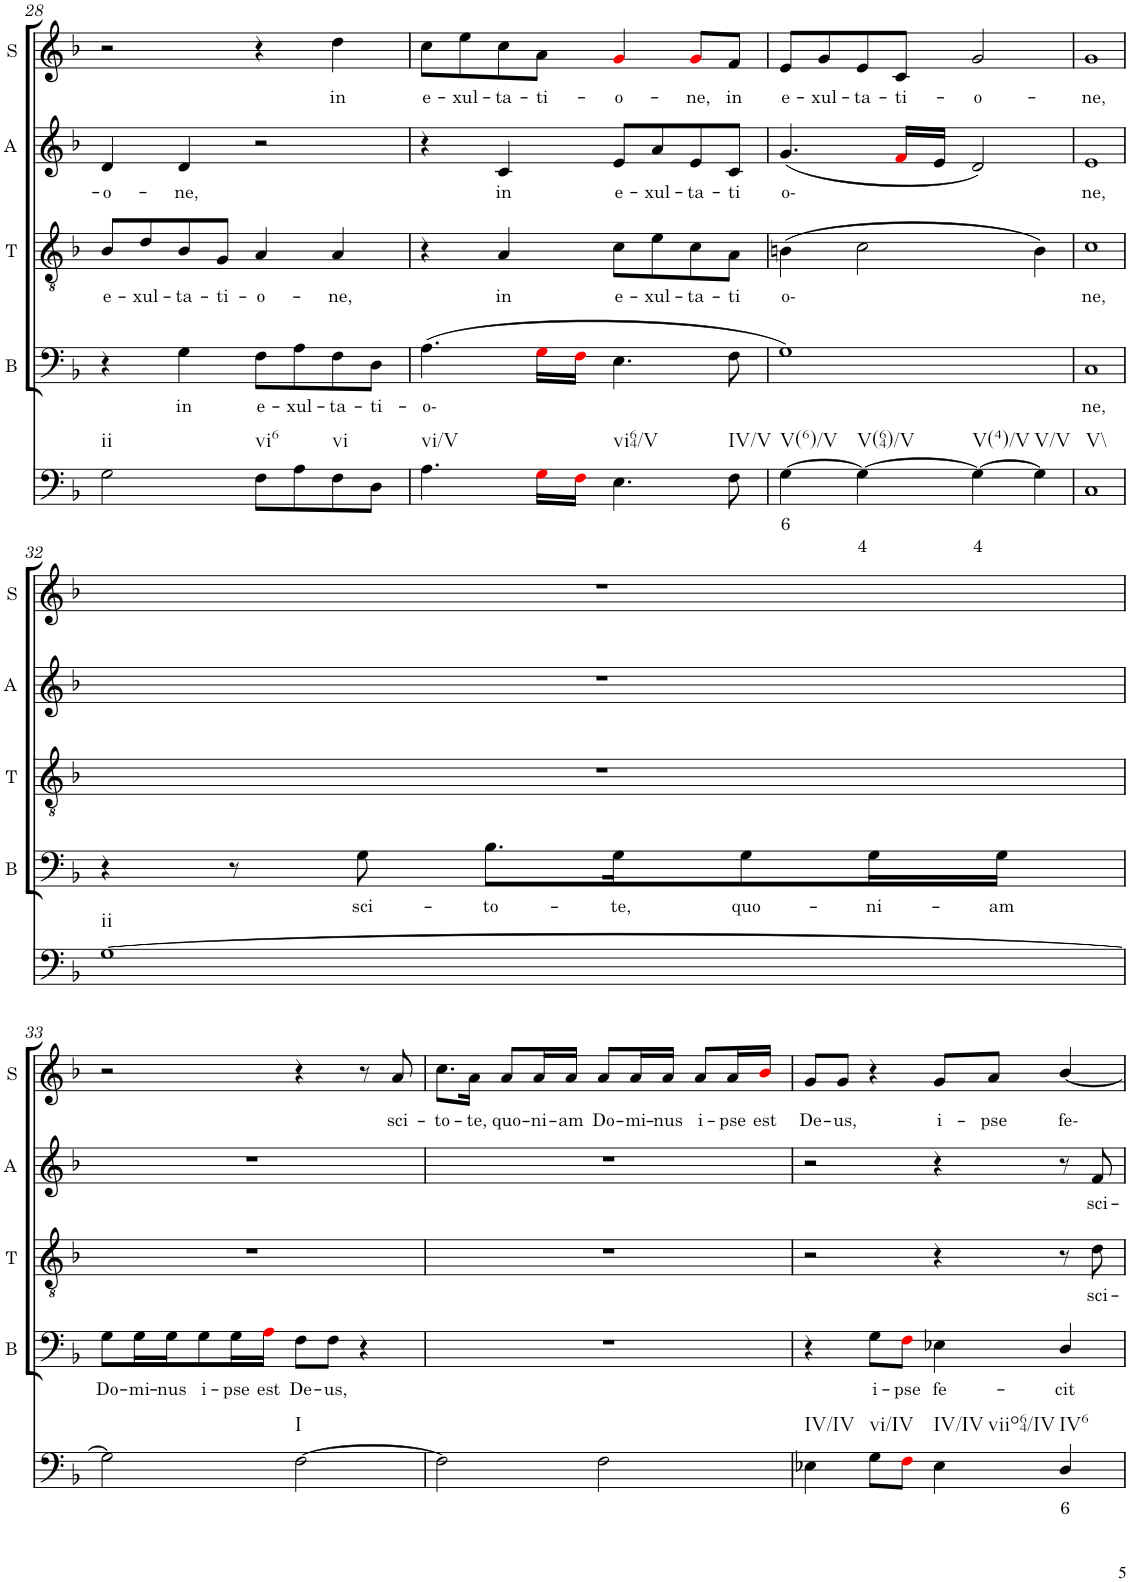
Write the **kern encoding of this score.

**kern	**text	**text	**kern	**text	**kern	**text	**kern	**text	**kern	**text
*part5	*part5	*part5	*part4	*part4	*part3	*part3	*part2	*part2	*part1	*part1
*staff5	*staff5	*staff5	*staff4	*staff4	*staff3	*staff3	*staff2	*staff2	*staff1	*staff1
*I"Continuo	*	*	*I"Bass	*	*I"Tenor	*	*I"Alto	*	*I"Soprano	*
*	*	*	*I'B	*	*I'T	*	*I'A	*	*I'S	*
!!LO:PB:g=z
*clefF4	*	*	*clefF4	*	*clefF4	*	*clefF4	*	*clefG2	*
*k[b-]	*	*	*k[b-]	*	*k[b-]	*	*k[b-]	*	*k[b-]	*
*	*	*	*	*	*M4/4	*	*M4/4	*	*M4/4	*
=28	=28	=28	=28	=28	=28	=28	=28	=28	=28	=28
!LO:TX:b:t=ii	!	!	!	!	!	!	!	!	!	!
!	!	!	!	!	!	!LO:LY:b	!	!LO:LY:b	!	!
2G\	.	.	4r	.	8B-/L	e-	4d/	o-	2r	.
!	!	!	!	!	!	!LO:LY:b	!	!	!	!
.	.	.	.	.	8d/	xul-	.	.	.	.
!	!	!	!	!LO:LY:b	!	!LO:LY:b	!	!LO:LY:b	!	!
.	.	.	4G\	in	8B-/	ta-	4d/	ne,	.	.
!	!	!	!	!	!	!LO:LY:b	!	!	!	!
.	.	.	.	.	8G/J	ti-	.	.	.	.
!LO:TX:b:t=vi6	!	!	!	!	!	!	!	!	!	!
!	!	!	!	!LO:LY:b	!	!LO:LY:b	!	!	!	!
8F\L	.	.	8F\L	e-	4A/	o-	2r	.	4r	.
!	!	!	!	!LO:LY:b	!	!	!	!	!	!
8A\	.	.	8A\	xul-	.	.	.	.	.	.
!LO:TX:b:t=vi	!	!	!	!	!	!	!	!	!	!
!	!	!	!	!LO:LY:b	!	!LO:LY:b	!	!	!	!LO:LY:b
8F\	.	.	8F\	ta-	4A/	ne,	.	.	4dd\	in
!	!	!	!	!LO:LY:b	!	!	!	!	!	!
8D\J	.	.	8D\J	ti-	.	.	.	.	.	.
=29	=29	=29	=29	=29	=29	=29	=29	=29	=29	=29
!LO:TX:b:t=vi/V	!	!	!	!	!	!	!	!	!	!
!	!	!	!	!LO:LY:b	!	!	!	!	!	!LO:LY:b
4.A\	.	.	(4.A\	o-	4r	.	4r	.	8cc\L	e-
!	!	!	!	!	!	!	!	!	!	!LO:LY:b
.	.	.	.	.	.	.	.	.	8ee\	xul-
!	!	!	!	!	!	!LO:LY:b	!	!LO:LY:b	!	!LO:LY:b
.	.	.	.	.	4A/	in	4c/	in	8cc\	ta-
!	!	!	!	!	!	!	!	!	!	!LO:LY:b
16Gi\LL	.	.	16Gi\LL	.	.	.	.	.	8a\J	ti-
16Fi\JJ	.	.	16Fi\JJ	.	.	.	.	.	.	.
!LO:TX:b:t=vi64/V	!	!	!	!	!	!	!	!	!	!
!	!	!	!	!	!	!LO:LY:b	!	!LO:LY:b	!	!LO:LY:b
4.E\	.	.	4.E\	.	8c\L	e-	8e/L	e-	4gi/	o-
!	!	!	!	!	!	!LO:LY:b	!	!LO:LY:b	!	!
.	.	.	.	.	8e\	xul-	8a/	xul-	.	.
!	!	!	!	!	!	!LO:LY:b	!	!LO:LY:b	!	!LO:LY:b
.	.	.	.	.	8c\	ta-	8e/	ta-	8gi/L	ne,
!LO:TX:b:t=IV/V	!	!	!	!	!	!	!	!	!	!
!	!	!	!	!	!	!LO:LY:b	!	!LO:LY:b	!	!LO:LY:b
8F\	.	.	8F\	.	8A\J	ti	8c/J	ti	8f/J	in
=30	=30	=30	=30	=30	=30	=30	=30	=30	=30	=30
!LO:TX:b:t=V(6)/V	!	!	!	!	!	!	!	!	!	!
!	!LO:LY:b	!	!	!	!	!LO:LY:b	!	!LO:LY:b	!	!LO:LY:b
[4G\	6	.	1G)	.	(4Bn\	o-	(4.g/	o-	8e/L	e-
!	!	!	!	!	!	!	!	!	!	!LO:LY:b
.	.	.	.	.	.	.	.	.	8g/	xul-
!LO:TX:b:t=V(64)/V	!	!	!	!	!	!	!	!	!	!
!	!	!LO:LY:b	!	!	!	!	!	!	!	!LO:LY:b
4G\_	.	4	.	.	2c\	.	.	.	8e/	ta-
!	!	!	!	!	!	!	!	!	!	!LO:LY:b
.	.	.	.	.	.	.	16fi/LL	.	8c/J	ti-
.	.	.	.	.	.	.	16e/JJ	.	.	.
!LO:TX:b:t=V(4)/V	!	!	!	!	!	!	!	!	!	!
!	!	!LO:LY:b	!	!	!	!	!	!	!	!LO:LY:b
4G\_	.	4	.	.	.	.	2d/)	.	2g/	o-
!LO:TX:b:t=V/V	!	!	!	!	!	!	!	!	!	!
4G\]	.	.	.	.	4B\)	.	.	.	.	.
=31	=31	=31	=31	=31	=31	=31	=31	=31	=31	=31
!LO:TX:b:t=V\\	!	!	!	!	!	!	!	!	!	!
!	!	!	!	!LO:LY:b	!	!LO:LY:b	!	!LO:LY:b	!	!LO:LY:b
1C	.	.	1C	ne,	1c	ne,	1e	ne,	1g	ne,
!!LO:LB:g=z
=32	=32	=32	=32	=32	=32	=32	=32	=32	=32	=32
!LO:TX:b:t=ii	!	!	!	!	!	!	!	!	!	!
[1G	.	.	4r	.	1r	.	1r	.	1r	.
.	.	.	8r	.	.	.	.	.	.	.
!	!	!	!	!LO:LY:b	!	!	!	!	!	!
.	.	.	8G\	sci-	.	.	.	.	.	.
!	!	!	!	!LO:LY:b	!	!	!	!	!	!
.	.	.	8.B-\L	to-	.	.	.	.	.	.
!	!	!	!	!LO:LY:b	!	!	!	!	!	!
.	.	.	16G\K	te,	.	.	.	.	.	.
!	!	!	!	!LO:LY:b	!	!	!	!	!	!
.	.	.	8G\	quo-	.	.	.	.	.	.
!	!	!	!	!LO:LY:b	!	!	!	!	!	!
.	.	.	16G\L	ni-	.	.	.	.	.	.
!	!	!	!	!LO:LY:b	!	!	!	!	!	!
.	.	.	16G\JJ	am	.	.	.	.	.	.
!!LO:LB:g=z
=33	=33	=33	=33	=33	=33	=33	=33	=33	=33	=33
!	!	!	!	!LO:LY:b	!	!	!	!	!	!
2G\]	.	.	8G\L	Do-	1r	.	1r	.	2r	.
!	!	!	!	!LO:LY:b	!	!	!	!	!	!
.	.	.	16G\L	mi-	.	.	.	.	.	.
!	!	!	!	!LO:LY:b	!	!	!	!	!	!
.	.	.	16G\J	nus	.	.	.	.	.	.
!	!	!	!	!LO:LY:b	!	!	!	!	!	!
.	.	.	8G\	i-	.	.	.	.	.	.
!	!	!	!	!LO:LY:b	!	!	!	!	!	!
.	.	.	16G\L	pse	.	.	.	.	.	.
!	!	!	!	!LO:LY:b	!	!	!	!	!	!
.	.	.	16Ai\JJ	est	.	.	.	.	.	.
!LO:TX:b:t=I	!	!	!	!	!	!	!	!	!	!
!	!	!	!	!LO:LY:b	!	!	!	!	!	!
[2F\	.	.	8F\L	De-	.	.	.	.	4r	.
!	!	!	!	!LO:LY:b	!	!	!	!	!	!
.	.	.	8F\J	us,	.	.	.	.	.	.
.	.	.	4r	.	.	.	.	.	8r	.
!	!	!	!	!	!	!	!	!	!	!LO:LY:b
.	.	.	.	.	.	.	.	.	8a/	sci-
=34	=34	=34	=34	=34	=34	=34	=34	=34	=34	=34
!	!	!	!	!	!	!	!	!	!	!LO:LY:b
2F\]	.	.	1r	.	1r	.	1r	.	8.cc\L	to-
!	!	!	!	!	!	!	!	!	!	!LO:LY:b
.	.	.	.	.	.	.	.	.	16a\Jk	te,
!	!	!	!	!	!	!	!	!	!	!LO:LY:b
.	.	.	.	.	.	.	.	.	8a/L	quo-
!	!	!	!	!	!	!	!	!	!	!LO:LY:b
.	.	.	.	.	.	.	.	.	16a/L	ni-
!	!	!	!	!	!	!	!	!	!	!LO:LY:b
.	.	.	.	.	.	.	.	.	16a/JJ	am
!	!	!	!	!	!	!	!	!	!	!LO:LY:b
2F\	.	.	.	.	.	.	.	.	8a/L	Do-
!	!	!	!	!	!	!	!	!	!	!LO:LY:b
.	.	.	.	.	.	.	.	.	16a/L	mi-
!	!	!	!	!	!	!	!	!	!	!LO:LY:b
.	.	.	.	.	.	.	.	.	16a/JJ	nus
!	!	!	!	!	!	!	!	!	!	!LO:LY:b
.	.	.	.	.	.	.	.	.	8a/L	i-
!	!	!	!	!	!	!	!	!	!	!LO:LY:b
.	.	.	.	.	.	.	.	.	16a/L	pse
!	!	!	!	!	!	!	!	!	!	!LO:LY:b
.	.	.	.	.	.	.	.	.	16b-i/JJ	est
=35	=35	=35	=35	=35	=35	=35	=35	=35	=35	=35
!LO:TX:b:t=IV/IV	!	!	!	!	!	!	!	!	!	!
!	!	!	!	!	!	!	!	!	!	!LO:LY:b
4E-X\	.	.	4r	.	2r	.	2r	.	8g/L	De-
!	!	!	!	!	!	!	!	!	!	!LO:LY:b
.	.	.	.	.	.	.	.	.	8g/J	us,
!LO:TX:b:t=vi/IV	!	!	!	!	!	!	!	!	!	!
!	!	!	!	!LO:LY:b	!	!	!	!	!	!
8G\L	.	.	8G\L	i-	.	.	.	.	4r	.
!	!	!	!	!LO:LY:b	!	!	!	!	!	!
8Fi\J	.	.	8Fi\J	pse	.	.	.	.	.	.
!LO:TX:b:t=IV/IV	!	!	!	!	!	!	!	!	!	!
!LO:TX:b:t=viio64/IV	!	!	!	!	!	!	!	!	!	!
!	!	!	!	!LO:LY:b	!	!	!	!	!	!LO:LY:b
4E-\	.	.	4E-X\	fe-	4r	.	4r	.	8g/L	i-
!	!	!	!	!	!	!	!	!	!	!LO:LY:b
.	.	.	.	.	.	.	.	.	8a/J	pse
!LO:TX:b:t=IV6	!	!	!	!	!	!	!	!	!	!
!	!LO:LY:b	!	!	!LO:LY:b	!	!	!	!	!	!LO:LY:b
4D/	6	.	4D/	cit	8r	.	8r	.	[4b-/	fe-
!	!	!	!	!	!	!LO:LY:b	!	!LO:LY:b	!	!
.	.	.	.	.	8d\	sci-	8f/	sci-	.	.
=	=	=	=	=	=	=	=	=	=	=
*-	*-	*-	*-	*-	*-	*-	*-	*-	*-	*-
